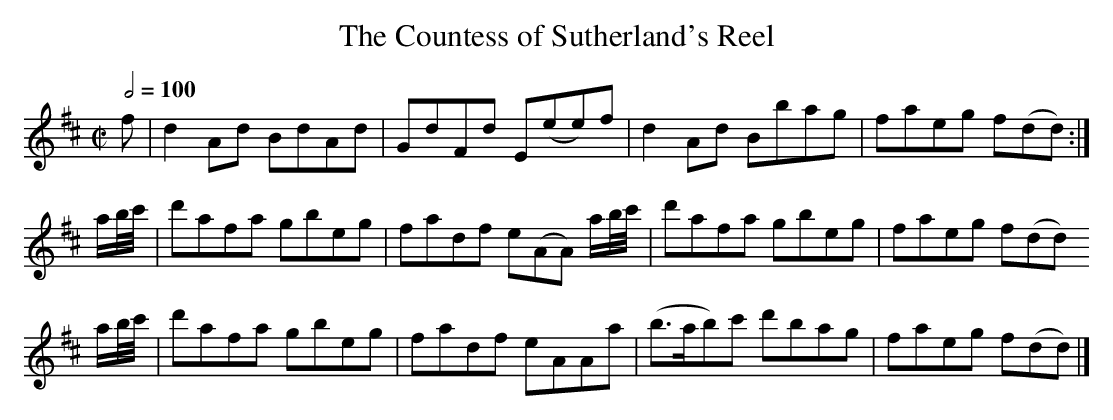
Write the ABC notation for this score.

X:1
T:The Countess of Sutherland's Reel
M:C|
L:1/8
Q:1/2=100
K:D
f        |d2 Ad BdAd|GdFd E(ee)f         | d2 Ad   Bbag |faeg f(dd):|
a/b//c'//|d'afa gbeg|fadf e(AA) a/b//c'//| d'afa   gbeg |faeg f(dd)
a/b//c'//|d'afa gbeg|fadf eAAa           |(b>ab)c' d'bag|faeg f(dd)|]
